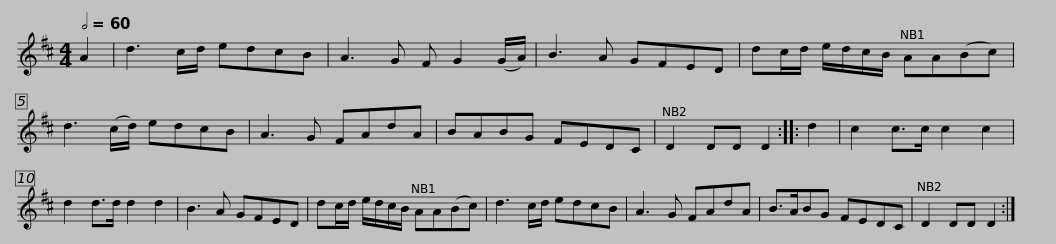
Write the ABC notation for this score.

X:1
L:1/8
Q:1/2=60
M:4/4
I:linebreak $
K:D
V:1 treble
V:1
 A2 | d3 c/d/ edcB | A3 G F G2 (G/A/) | B3 A GFED | dc/d/ e/d/c/B/ AA(Bc) | %5
 d3 (c/d/) edcB |$ A3 G FAdA | BABG FEDC | D2 DD D2 :: d2 | %10
 c2 c>c c2 c2 | d2 d>d d2 d2 | B3 A GFED |$ dc/d/ e/d/c/B/ AA(Bc) | d3 c/d/ edcB | %15
 A3 G FAdA | B>ABG FEDC | D2 DD D2 :| %18
